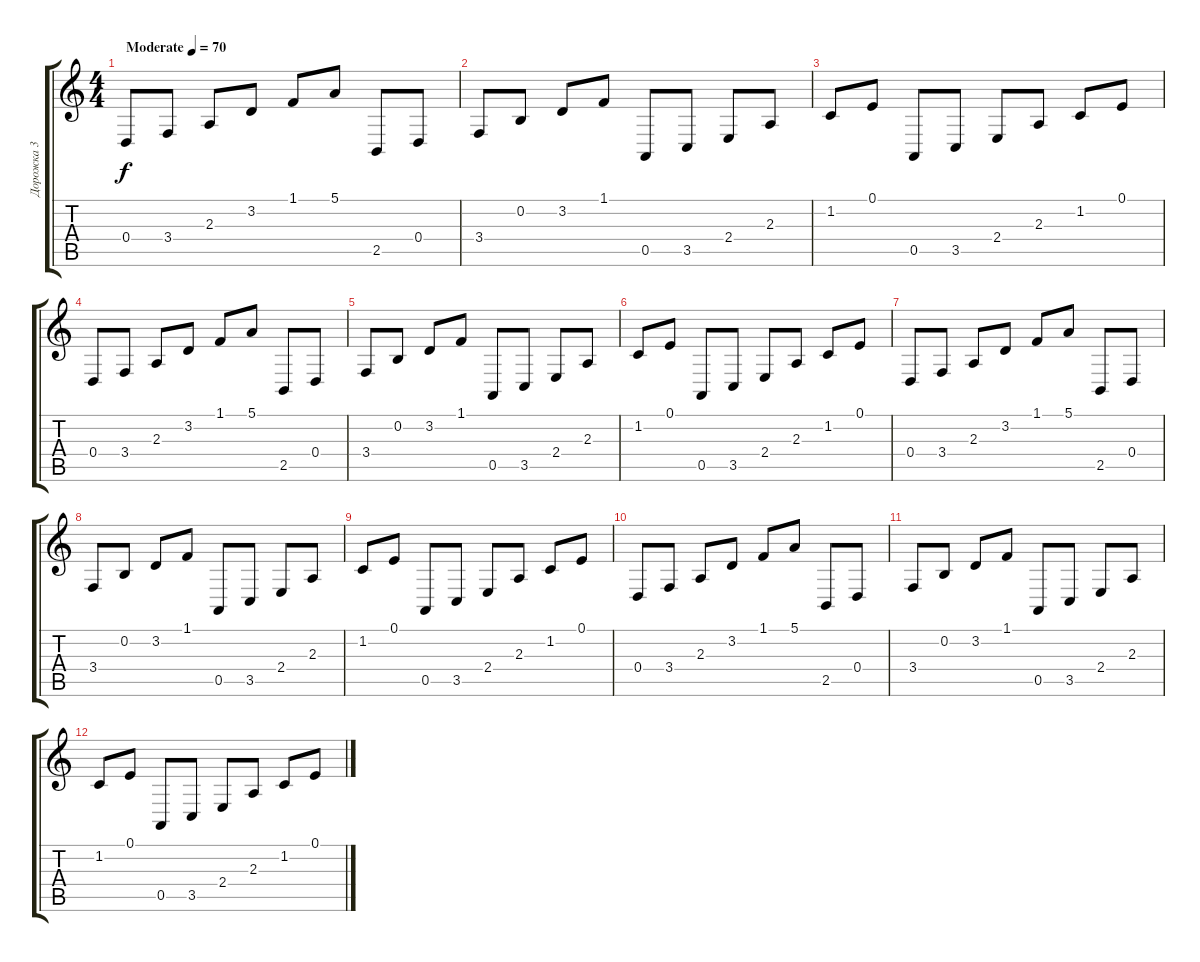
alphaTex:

\track ("Дорожка 3" "Дорожка 3") {instrument electricgrandpiano}
\staff {score tabs}
\tuning (E4 B3 G3 D3 A2 E2) {hide}
\ts (4 4)
\tempo (70 "Moderate")
\clef g2
\ks c
0.4.8{dy f instrument electricgrandpiano} 3.4.8 2.3.8 3.2.8 1.1.8 5.1.8 2.5.8 0.4.8 |
3.4.8 0.2.8 3.2.8 1.1.8 0.5.8 3.5.8 2.4.8 2.3.8 |
1.2.8 0.1.8 0.5.8 3.5.8 2.4.8 2.3.8 1.2.8 0.1.8 |
0.4.8 3.4.8 2.3.8 3.2.8 1.1.8 5.1.8 2.5.8 0.4.8 |
3.4.8 0.2.8 3.2.8 1.1.8 0.5.8 3.5.8 2.4.8 2.3.8 |
1.2.8 0.1.8 0.5.8 3.5.8 2.4.8 2.3.8 1.2.8 0.1.8 |
0.4.8 3.4.8 2.3.8 3.2.8 1.1.8 5.1.8 2.5.8 0.4.8 |
3.4.8 0.2.8 3.2.8 1.1.8 0.5.8 3.5.8 2.4.8 2.3.8 |
1.2.8 0.1.8 0.5.8 3.5.8 2.4.8 2.3.8 1.2.8 0.1.8 |
0.4.8 3.4.8 2.3.8 3.2.8 1.1.8 5.1.8 2.5.8 0.4.8 |
3.4.8 0.2.8 3.2.8 1.1.8 0.5.8 3.5.8 2.4.8 2.3.8 |
1.2.8 0.1.8 0.5.8 3.5.8 2.4.8 2.3.8 1.2.8 0.1.8
